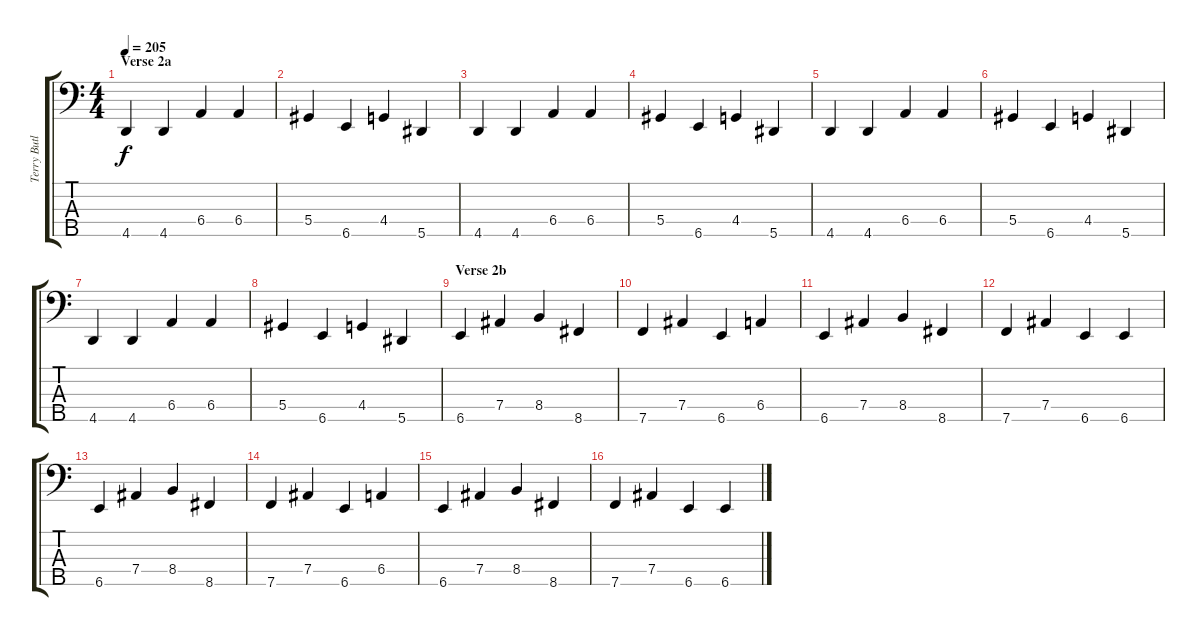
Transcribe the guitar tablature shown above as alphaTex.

\track ("Terry Butler - Bass" "Terry Butl") {instrument electricbassfinger}
\staff {score tabs}
\tuning (Gb2 Db2 Ab1 Eb1 Bb0) {hide}
\ts (4 4)
\section ("" "Verse 2a")
\tempo 205
\clef f4
\ks c
4.5.4{dy f instrument electricbassfinger} 4.5.4 6.4.4 6.4.4 |
5.4.4 6.5.4 4.4.4 5.5.4 |
4.5.4 4.5.4 6.4.4 6.4.4 |
5.4.4 6.5.4 4.4.4 5.5.4 |
4.5.4 4.5.4 6.4.4 6.4.4 |
5.4.4 6.5.4 4.4.4 5.5.4 |
4.5.4 4.5.4 6.4.4 6.4.4 |
5.4.4 6.5.4 4.4.4 5.5.4 |
\section ("" "Verse 2b")
6.5.4 7.4.4 8.4.4 8.5.4 |
7.5.4 7.4.4 6.5.4 6.4.4 |
6.5.4 7.4.4 8.4.4 8.5.4 |
7.5.4 7.4.4 6.5.4 6.5.4 |
6.5.4 7.4.4 8.4.4 8.5.4 |
7.5.4 7.4.4 6.5.4 6.4.4 |
6.5.4 7.4.4 8.4.4 8.5.4 |
7.5.4 7.4.4 6.5.4 6.5.4
